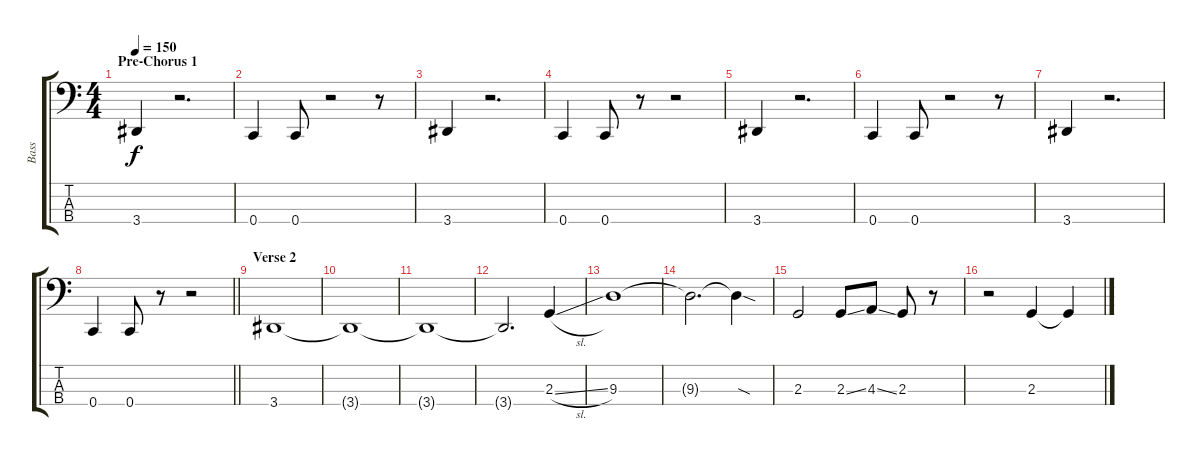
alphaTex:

\track ("Bass" "Bass") {instrument electricbassfinger}
\staff {score tabs}
\tuning (Eb2 Bb1 F1 C1) {hide}
\ts (4 4)
\section ("" "Pre-Chorus 1")
\tempo 150
\clef f4
\ks c
3.4.4{dy f} r.2{d} |
0.4.4 0.4.8 r.2 r.8 |
3.4.4 r.2{d} |
0.4.4 0.4.8 r.8 r.2 |
3.4.4 r.2{d} |
0.4.4 0.4.8 r.2 r.8 |
3.4.4 r.2{d} |
\barLineRight lightlight
0.4.4 0.4.8 r.8 r.2 |
\section ("" "Verse 2")
3.4.1 |
3.4{t}.1 |
3.4{t}.1 |
3.4{t}.2{d} 2.3{sl}.4 |
9.3.1 |
9.3{t}.2{d} 9.3{sod t}.4 |
2.3.2 2.3{ss}.8 4.3{ss}.8 2.3.8 r.8 |
r.2 2.3.4 2.3{sl t}.4
